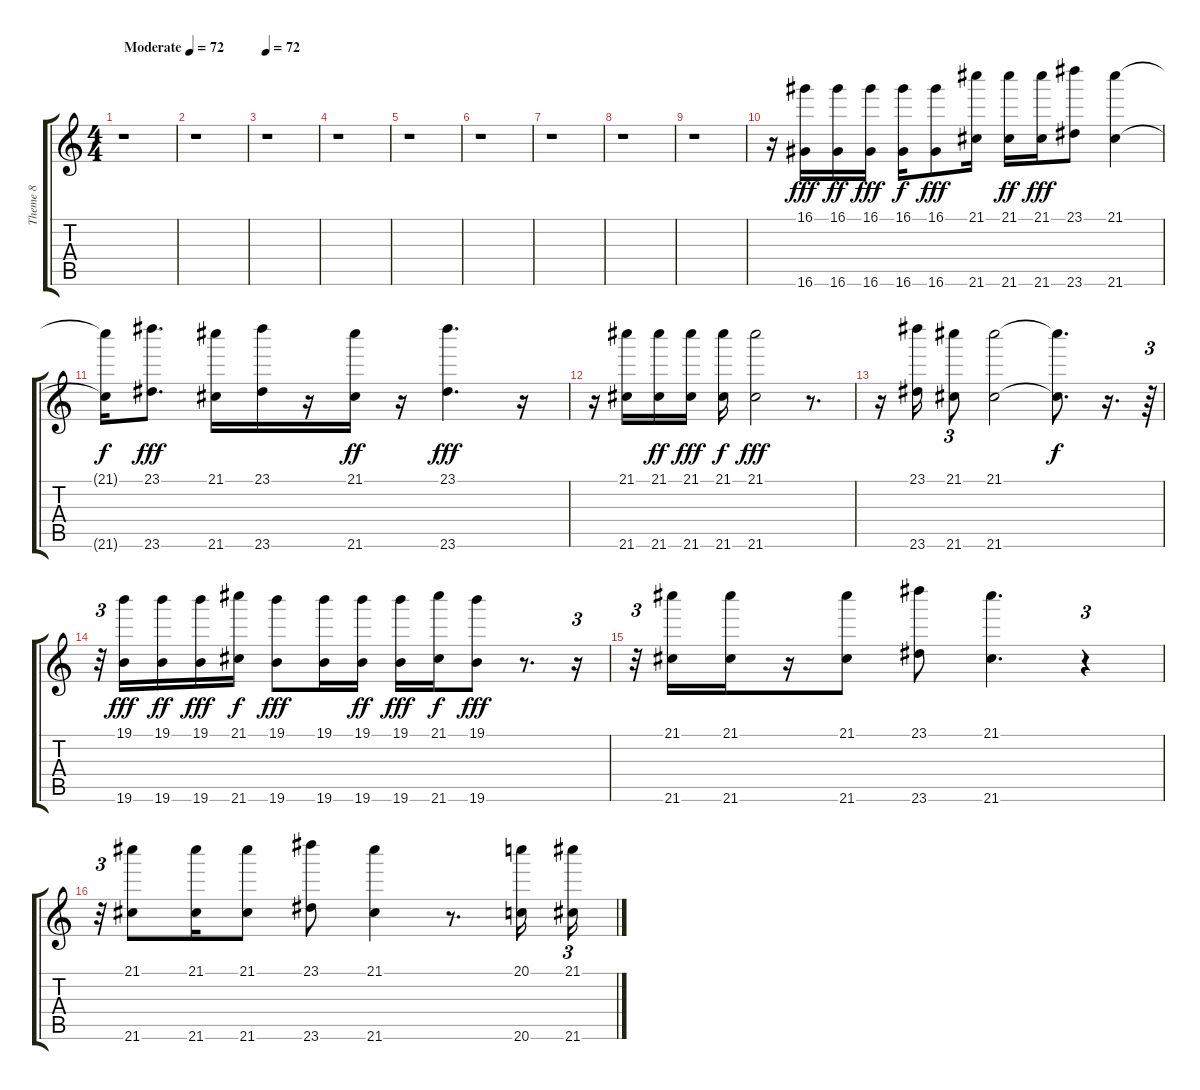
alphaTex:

\track ("Theme 8" "Theme 8") {instrument acousticguitarsteel}
\staff {score tabs}
\tuning (E4 B3 G3 D3 A2 E2) {hide}
\ts (4 4)
\tempo (72 "Moderate")
\clef g2
\ks c
r.1{dy fff instrument acousticguitarsteel} |
r.1 |
\tempo 72
r.1 |
r.1 |
r.1 |
r.1 |
r.1 |
r.1 |
r.1 |
r.16 (16.1 16.6).16 (16.1 16.6).16{dy ff} (16.1 16.6).16{dy fff} (16.1 16.6).16{dy f} (16.1 16.6).8{dy fff} (21.1 21.6).16 (21.1 21.6).16{dy ff} (21.1 21.6).16{dy fff} (23.1 23.6).8 (21.1 21.6).4 |
(21.1{t} 21.6{t}).16{dy f} (23.1 23.6).8{d dy fff} (21.1 21.6).16 (23.1 23.6).16 r.16 (21.1 21.6).16{dy ff} r.16 (23.1 23.6).4{d dy fff} r.16 |
r.16 (21.1 21.6).16 (21.1 21.6).16{dy ff} (21.1 21.6).16{dy fff} (21.1 21.6).16{dy f} (21.1 21.6).2{dy fff} r.8{d} |
r.16 (23.1 23.6).16 (21.1 21.6).8{tu (3 2)} (21.1 21.6).2 (21.1{t} 21.6{t}).8{d dy f} r.16{d} r.64{tu (3 2)} |
r.32{tu (3 2)} (19.1 19.6).16{dy fff} (19.1 19.6).16{dy ff} (19.1 19.6).16{dy fff} (21.1 21.6).16{dy f} (19.1 19.6).8{dy fff} (19.1 19.6).16 (19.1 19.6).16{dy ff} (19.1 19.6).16{dy fff} (21.1 21.6).16{dy f} (19.1 19.6).8{dy fff} r.8{d} r.16{tu (3 2)} |
r.32{tu (3 2)} (21.1 21.6).16 (21.1 21.6).16 r.16 (21.1 21.6).8 (23.1 23.6).8 (21.1 21.6).4{d} r.4{tu (3 2)} |
r.32{tu (3 2)} (21.1 21.6).8 (21.1 21.6).16 (21.1 21.6).8 (23.1 23.6).8 (21.1 21.6).4 r.8{d} (20.1 20.6).16 (21.1 21.6).16{tu (3 2)}
